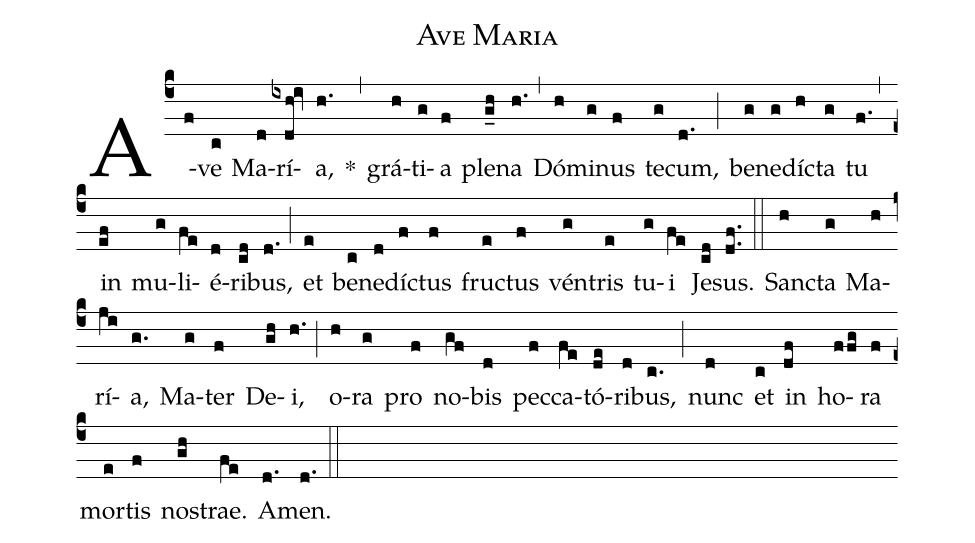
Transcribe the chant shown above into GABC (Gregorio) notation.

name: Ave Maria;
%%
(c4) A(f)ve(c) Ma(d)rí(ixdh!iv)a,(h.) *(,)
grá(h)ti(g)a(f) ple(g_h)na(h.) (,)
Dó(h)mi(g)nus(f) te(g)cum,(d.) (;)
be(g)ne(g)dí(h)cta(g) tu(f.) (,)
in(ef) mu(g)li(fe)é(d)ri(cd)bus,(d.) (;)
et(e) be(c)ne(d)dí(f)ctus(f) fru(e)ctus(f) vén(g)tris(e) tu(g)i(fe)
Je(cd)sus.(df..) (::)
San(h)cta(g) Ma(h)rí(ji)a,(g.) Ma(g)ter(f) De(gh)i,(h.) (;)
o(h)ra(g) pro(f) no(gf)bis(d) pec(f)ca(fe)tó(de)ri(d)bus,(c.) (;)
nunc(d) et(c) in(df) ho(ffg)ra(f) mor(e)tis(f) no(gh)strae.(fe)
A(d.)men.(d.) (::)
